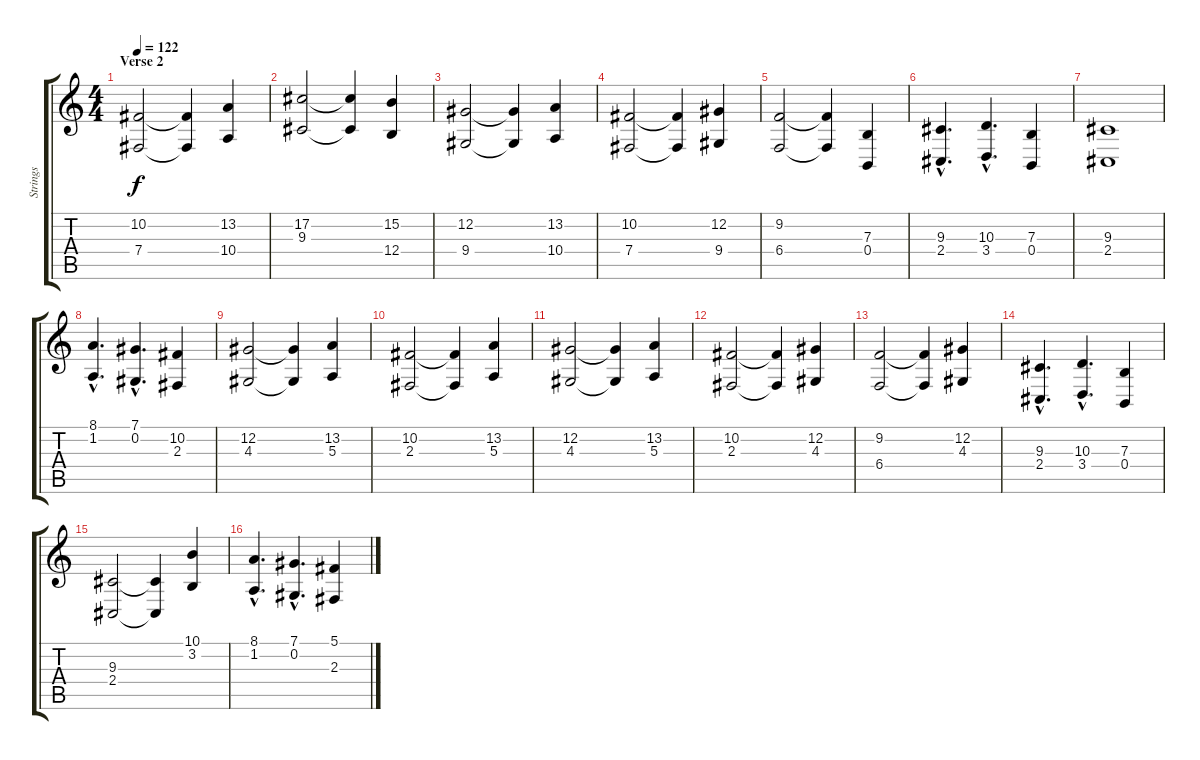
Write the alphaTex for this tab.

\track ("Strings" "Strings") {instrument stringensemble1}
\staff {score tabs}
\tuning (Db4 Ab3 E3 B2 Gb2 Db2) {hide}
\ts (4 4)
\section ("" "Verse 2")
\tempo 122
\clef g2
\ks c
(10.2 7.4).2{dy f volume 16 balance 8 instrument stringensemble1} (10.2{t} 7.4{t}).4 (13.2 10.4).4 |
(17.2 9.3).2 (17.2{t} 9.3{t}).4 (15.2 12.4).4 |
(12.2 9.4).2 (12.2{t} 9.4{t}).4 (13.2 10.4).4 |
(10.2 7.4).2 (10.2{t} 7.4{t}).4 (12.2 9.4).4 |
(9.2 6.4).2 (9.2{t} 6.4{t}).4 (7.3 0.4).4 |
(9.3{hac} 2.4{hac}).4{d} (10.3{hac} 3.4{hac}).4{d} (7.3 0.4).4 |
(9.3 2.4).1 |
(8.1{hac} 1.2{hac}).4{d} (7.1{hac} 0.2{hac}).4{d} (10.2 2.3).4 |
(12.2 4.3).2 (12.2{t} 4.3{t}).4 (13.2 5.3).4 |
(10.2 2.3).2 (10.2{t} 2.3{t}).4 (13.2 5.3).4 |
(12.2 4.3).2 (12.2{t} 4.3{t}).4 (13.2 5.3).4 |
(10.2 2.3).2 (10.2{t} 2.3{t}).4 (12.2 4.3).4 |
(9.2 6.4).2 (9.2{t} 6.4{t}).4 (12.2 4.3).4 |
(9.3{hac} 2.4{hac}).4{d} (10.3{hac} 3.4{hac}).4{d} (7.3 0.4).4 |
(9.3 2.4).2 (9.3{t} 2.4{t}).4 (10.1 3.2).4 |
(8.1{hac} 1.2{hac}).4{d} (7.1{hac} 0.2{hac}).4{d} (5.1 2.3).4
